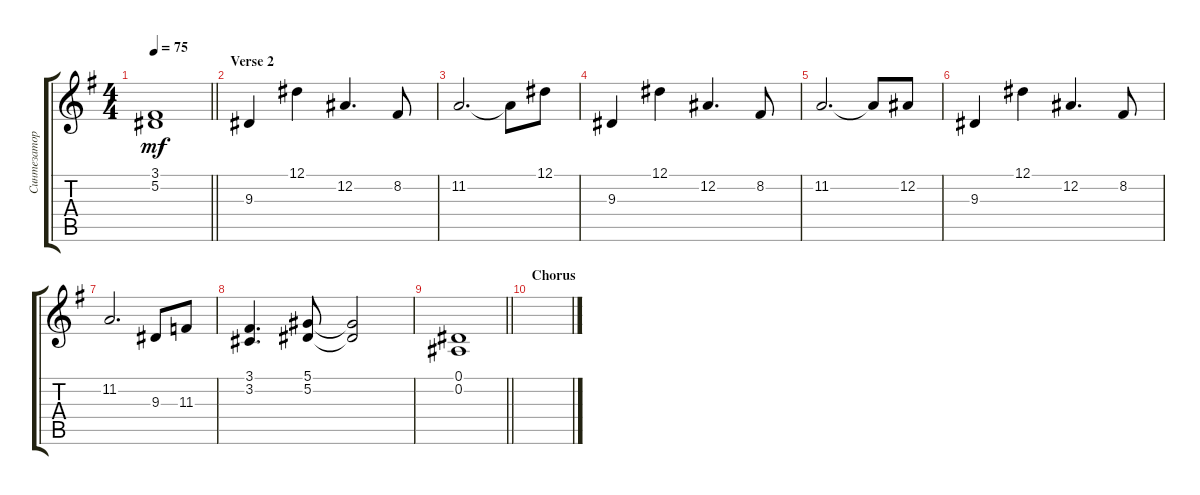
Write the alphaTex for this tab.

\track ("Синтезатор" "Синтезатор") {instrument synthstrings2}
\staff {score tabs}
\tuning (Eb4 Bb3 Gb3 Db3 Ab2 Eb2) {hide}
\ts (4 4)
\tempo 75
\clef g2
\barLineRight lightlight
\ks eminor
(3.1{t} 5.2{t}).1{dy mf} |
\section ("" "Verse 2")
9.3.4 12.1.4 12.2.4{d} 8.2.8 |
11.2.2{d} 11.2{t}.8 12.1.8 |
9.3.4 12.1.4 12.2.4{d} 8.2.8 |
11.2.2{d} 11.2{t}.8 12.2.8 |
9.3.4 12.1.4 12.2.4{d} 8.2.8 |
11.2.2{d} 9.3.8 11.3.8 |
(3.1 3.2).4{d} (5.1 5.2).8 (5.1{t} 5.2{t}).2 |
\barLineRight lightlight
(0.1 0.2).1 |
\section ("" "Chorus")
